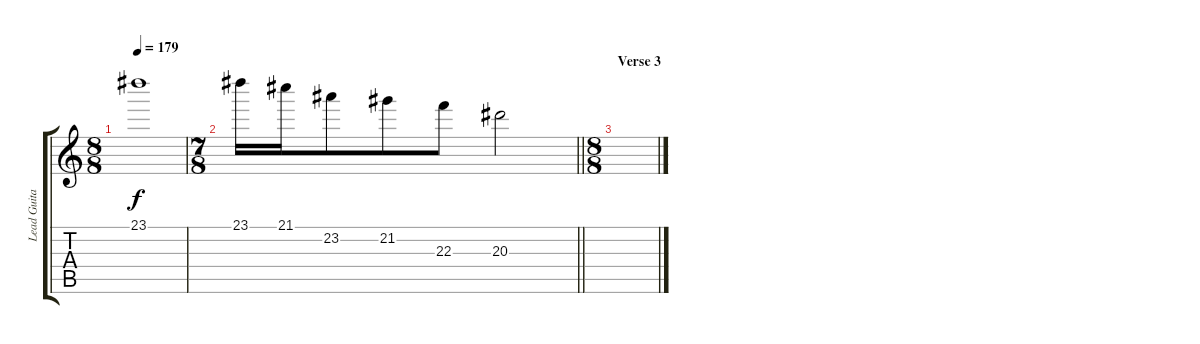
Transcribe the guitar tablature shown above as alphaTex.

\track ("Lead Guitar" "Lead Guita") {instrument overdrivenguitar}
\staff {score tabs}
\tuning (E4 B3 G3 D3 A2 E2) {hide}
\ts (8 8)
\tempo 179
\clef g2
\ks c
23.1.1{dy f} |
\ts (7 8)
\barLineRight lightlight
23.1.16 21.1.16 23.2.8 21.2.8 22.3.8 20.3.2 |
\ts (8 8)
\section ("" "Verse 3")
